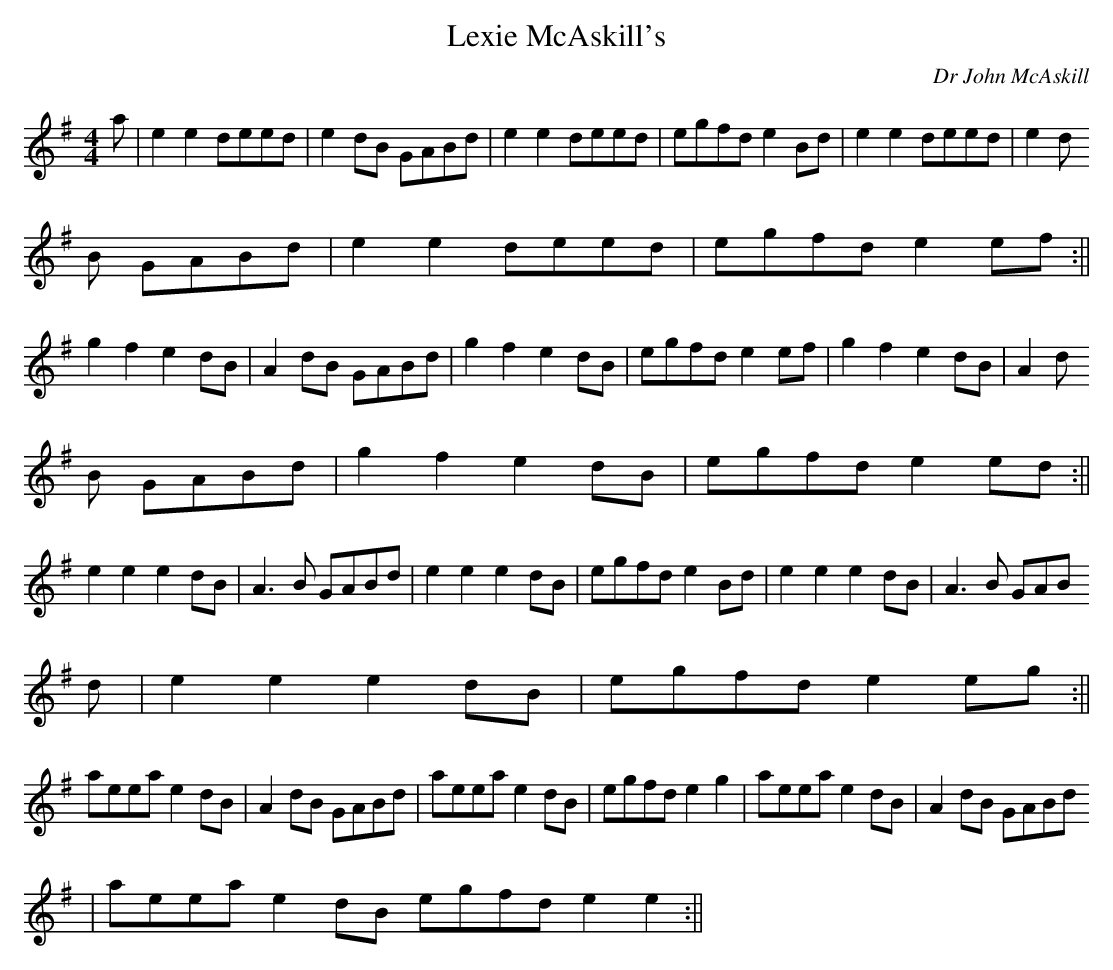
X:1
T:Lexie McAskill's
M:4/4
L:1/8
C:Dr John McAskill
K:Em
a | e2 e2 deed | e2 dB GABd | e2 e2 deed | egfd e2 Bd| e2 e2 deed | e2 d
B GABd | e2 e2 deed | egfd e2 ef :||
g2 f2 e2 dB | A2 dB GABd | g2 f2 e2 dB | egfd e2 ef | g2 f2 e2 dB | A2 d
B GABd | g2 f2 e2 dB | egfd e2  ed :||
e2 e2 e2 dB| A3 B GABd | e2 e2 e2 dB | egfd e2 Bd| e2 e2 e2 dB| A3 B GAB
d | e2 e2 e2 dB | egfd e2 eg:||
aeea e2 dB| A2 dB GABd | aeea e2 dB | egfd e2 g2| aeea e2 dB| A2 dB GABd
 | aeea e2 dB egfd e2 e2 :||
